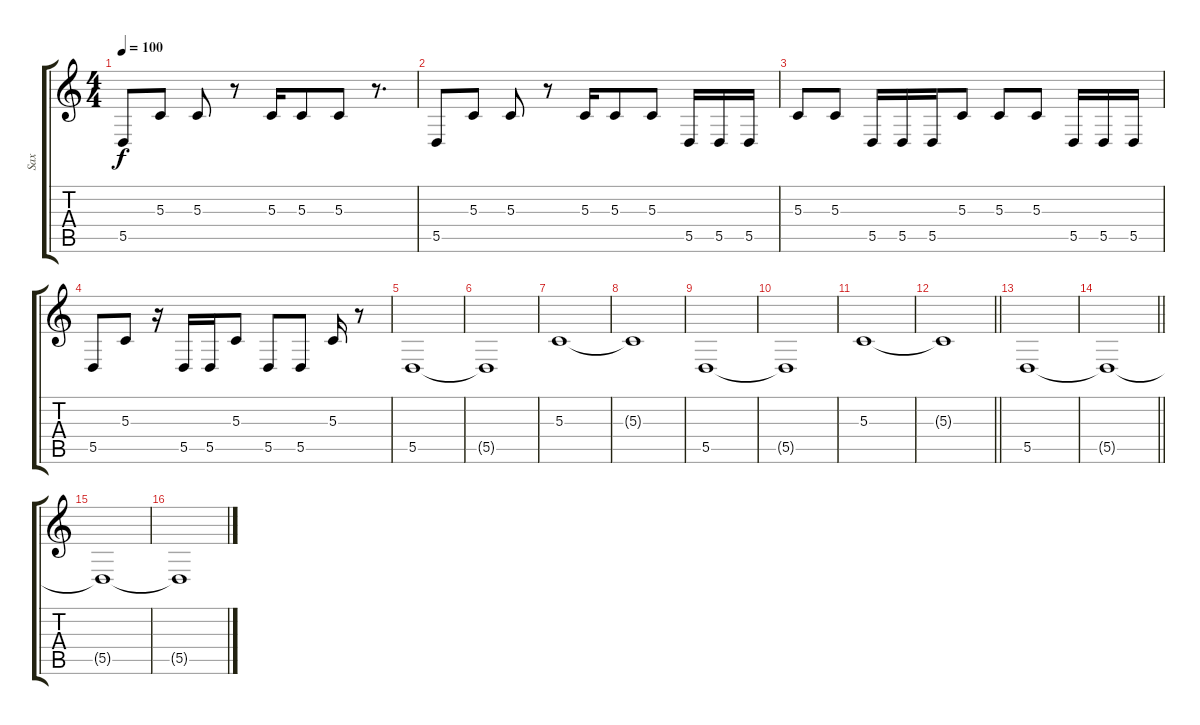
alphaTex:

\track ("Sax" "Sax") {instrument altosax}
\staff {score tabs}
\tuning (E4 B3 G3 D3 A2 E2) {hide}
\ts (4 4)
\tempo 100
\clef g2
\ks c
5.5.8{dy f} 5.3.8 5.3.8 r.8 5.3.16 5.3.8 5.3.8 r.8{d} |
5.5.8 5.3.8 5.3.8 r.8 5.3.16 5.3.8 5.3.8 5.5.16 5.5.16 5.5.16 |
5.3.8 5.3.8 5.5.16 5.5.16 5.5.16 5.3.8 5.3.8 5.3.8 5.5.16 5.5.16 5.5.16 |
5.5.8 5.3.8 r.16 5.5.16 5.5.16 5.3.8 5.5.8 5.5.8 5.3.16 r.8 |
5.5.1 |
5.5{t}.1 |
5.3.1 |
5.3{t}.1 |
5.5.1 |
5.5{t}.1 |
5.3.1 |
\barLineRight lightlight
5.3{t}.1 |
5.5.1 |
\barLineRight lightlight
5.5{t}.1 |
5.5{t}.1 |
5.5{t}.1
